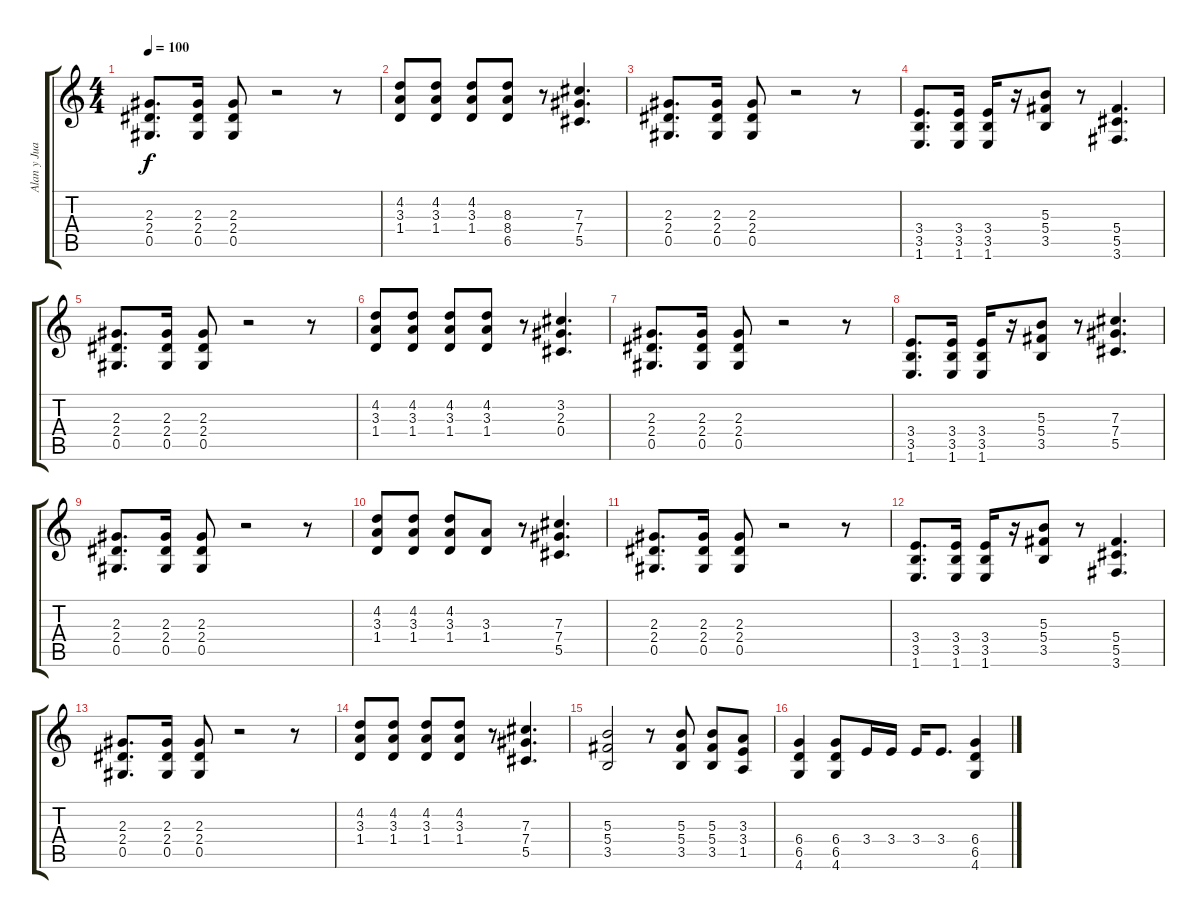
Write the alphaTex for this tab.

\track ("Alan y Juan" "Alan y Jua") {instrument distortionguitar}
\staff {score tabs}
\tuning (Eb4 Bb3 Gb3 Db3 Ab2 Eb2) {hide}
\ts (4 4)
\tempo 100
\clef g2
\ks c
(2.3 2.4 0.5).8{d dy f} (2.3 2.4 0.5).16 (2.3 2.4 0.5).8 r.2 r.8 |
(4.2 3.3 1.4).8 (4.2 3.3 1.4).8 (4.2 3.3 1.4).8 (8.3 8.4 6.5).8 r.8 (7.3 7.4 5.5).4{d} |
(2.3 2.4 0.5).8{d} (2.3 2.4 0.5).16 (2.3 2.4 0.5).8 r.2 r.8 |
(3.4 3.5 1.6).8{d} (3.4 3.5 1.6).16 (3.4 3.5 1.6).16 r.16 (5.3 5.4 3.5).8 r.8 (5.4 5.5 3.6).4{d} |
(2.3 2.4 0.5).8{d} (2.3 2.4 0.5).16 (2.3 2.4 0.5).8 r.2 r.8 |
(4.2 3.3 1.4).8 (4.2 3.3 1.4).8 (4.2 3.3 1.4).8 (4.2 3.3 1.4).8 r.8 (3.2 2.3 0.4).4{d} |
(2.3 2.4 0.5).8{d} (2.3 2.4 0.5).16 (2.3 2.4 0.5).8 r.2 r.8 |
(3.4 3.5 1.6).8{d} (3.4 3.5 1.6).16 (3.4 3.5 1.6).16 r.16 (5.3 5.4 3.5).8 r.8 (7.3 7.4 5.5).4{d} |
(2.3 2.4 0.5).8{d} (2.3 2.4 0.5).16 (2.3 2.4 0.5).8 r.2 r.8 |
(4.2 3.3 1.4).8 (4.2 3.3 1.4).8 (4.2 3.3 1.4).8 (3.3 1.4).8 r.8 (7.3 7.4 5.5).4{d} |
(2.3 2.4 0.5).8{d} (2.3 2.4 0.5).16 (2.3 2.4 0.5).8 r.2 r.8 |
(3.4 3.5 1.6).8{d} (3.4 3.5 1.6).16 (3.4 3.5 1.6).16 r.16 (5.3 5.4 3.5).8 r.8 (5.4 5.5 3.6).4{d} |
(2.3 2.4 0.5).8{d} (2.3 2.4 0.5).16 (2.3 2.4 0.5).8 r.2 r.8 |
(4.2 3.3 1.4).8 (4.2 3.3 1.4).8 (4.2 3.3 1.4).8 (4.2 3.3 1.4).8 r.8 (7.3 7.4 5.5).4{d} |
(5.3 5.4 3.5).2 r.8 (5.3 5.4 3.5).8 (5.3 5.4 3.5).8 (3.3 3.4 1.5).8 |
(6.4 6.5 4.6).4 (6.4 6.5 4.6).8 3.4.16 3.4.16 3.4.16 3.4.8{d} (6.4 6.5 4.6).4
